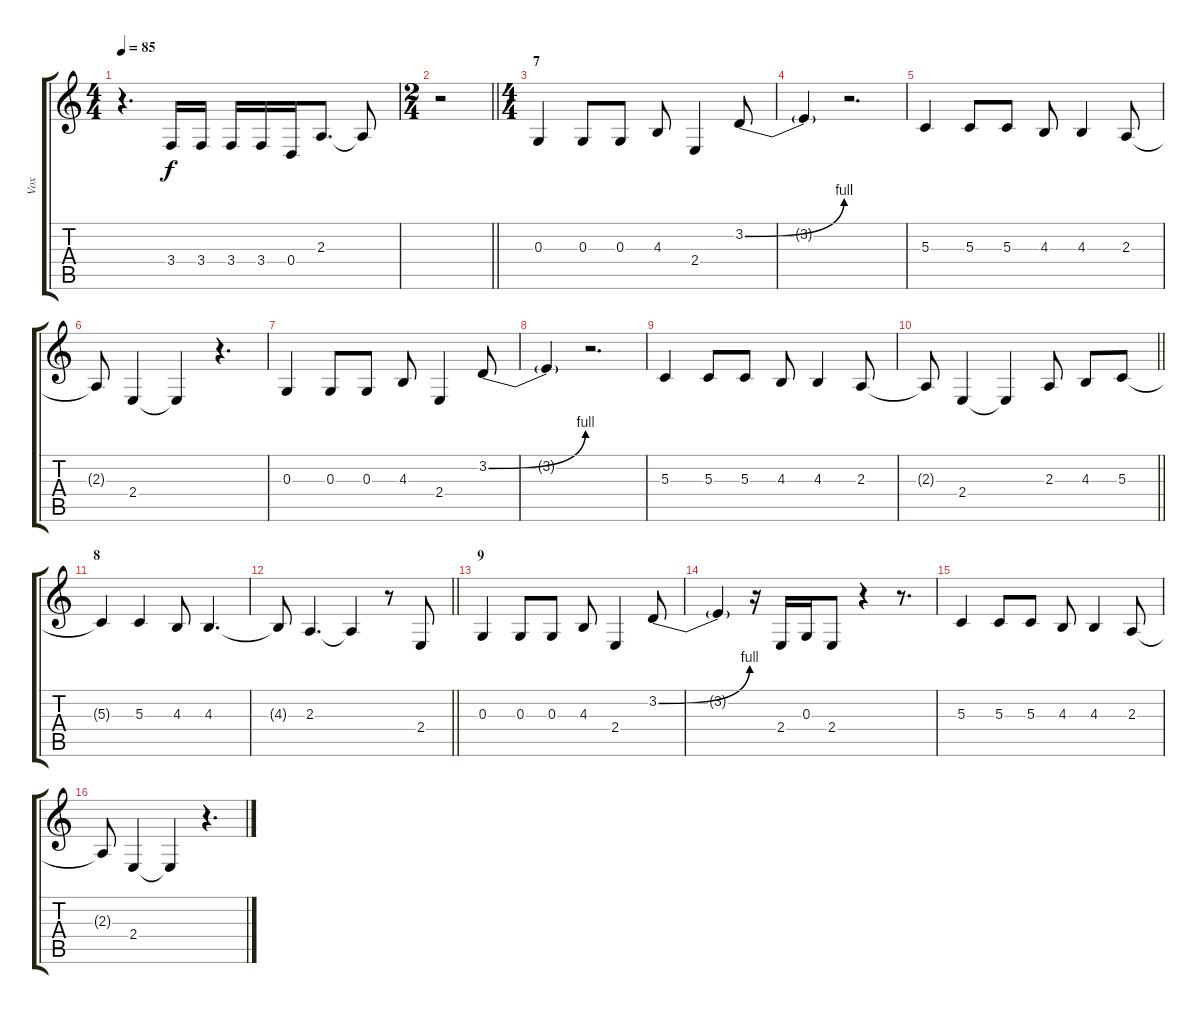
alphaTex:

\track ("Vox" "Vox") {instrument tenorsax}
\staff {score tabs}
\tuning (E4 B3 G3 D3 A2 E2) {hide}
\ts (4 4)
\tempo 85
\clef g2
\ks c
r.4{d dy f} 3.4.16 3.4.16 3.4.16 3.4.16 0.4.16 2.3.8{d} 2.3{t}.8 |
\ts (2 4)
\barLineRight lightlight
r.2 |
\ts (4 4)
\section ("" "7")
0.3.4 0.3.8 0.3.8 4.3.8 2.4.4 3.2{be (bend 0 0 60 4)}.8 |
3.2{t}.4 r.2{d} |
5.3.4 5.3.8 5.3.8 4.3.8 4.3.4 2.3.8 |
2.3{t}.8 2.4.4 2.4{t}.4 r.4{d} |
0.3.4 0.3.8 0.3.8 4.3.8 2.4.4 3.2{be (bend 0 0 60 4)}.8 |
3.2{t}.4 r.2{d} |
5.3.4 5.3.8 5.3.8 4.3.8 4.3.4 2.3.8 |
\barLineRight lightlight
2.3{t}.8 2.4.4 2.4{t}.4 2.3.8 4.3.8 5.3.8 |
\section ("" "8")
5.3{t}.4 5.3.4 4.3.8 4.3.4{d} |
\barLineRight lightlight
4.3{t}.8 2.3.4{d} 2.3{t}.4 r.8 2.4.8 |
\section ("" "9")
0.3.4 0.3.8 0.3.8 4.3.8 2.4.4 3.2{be (bend 0 0 60 4)}.8 |
3.2{t}.4 r.16 2.4.16 0.3.16 2.4.8 r.4 r.8{d} |
5.3.4 5.3.8 5.3.8 4.3.8 4.3.4 2.3.8 |
2.3{t}.8 2.4.4 2.4{t}.4 r.4{d}
